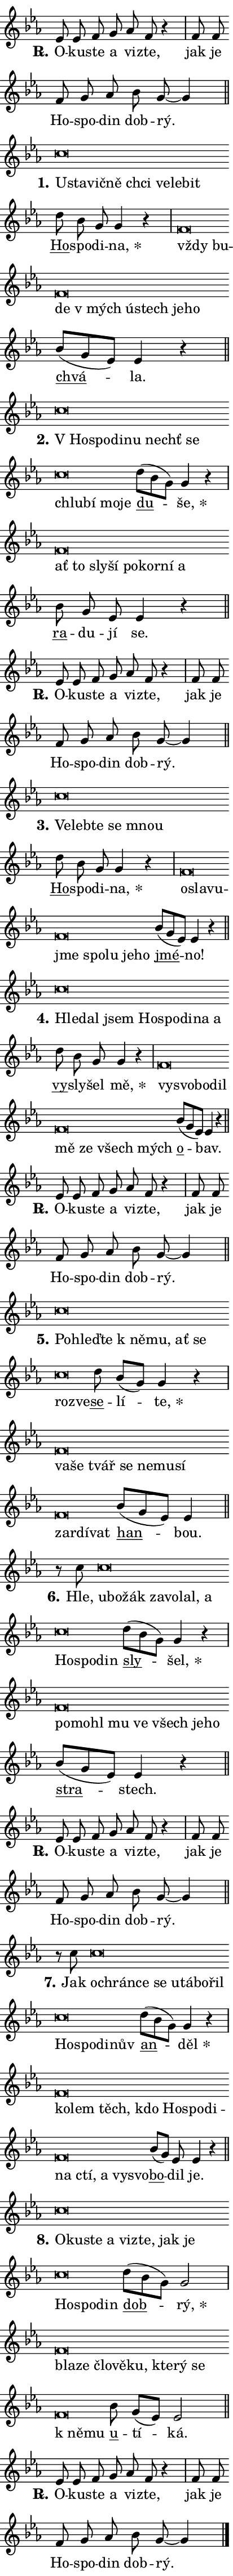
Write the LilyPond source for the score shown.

\version "2.24.0"
\header { tagline = "" }
\paper {
  indent = 0\cm
  top-margin = 0\cm
  right-margin = 0.13\cm % to fit lyric hyphens
  bottom-margin = 0\cm
  left-margin = 0\cm
  paper-width = 7\cm
  page-breaking = #ly:one-page-breaking
  system-system-spacing.basic-distance = #11
  score-system-spacing.basic-distance = #11
  ragged-last = ##f
}


%% Author: Thomas Morley
%% https://lists.gnu.org/archive/html/lilypond-user/2020-05/msg00002.html
#(define (line-position grob)
"Returns position of @var[grob} in current system:
   @code{'start}, if at first time-step
   @code{'end}, if at last time-step
   @code{'middle} otherwise
"
  (let* ((col (ly:item-get-column grob))
         (ln (ly:grob-object col 'left-neighbor))
         (rn (ly:grob-object col 'right-neighbor))
         (col-to-check-left (if (ly:grob? ln) ln col))
         (col-to-check-right (if (ly:grob? rn) rn col))
         (break-dir-left
           (and
             (ly:grob-property col-to-check-left 'non-musical #f)
             (ly:item-break-dir col-to-check-left)))
         (break-dir-right
           (and
             (ly:grob-property col-to-check-right 'non-musical #f)
             (ly:item-break-dir col-to-check-right))))
        (cond ((eqv? 1 break-dir-left) 'start)
              ((eqv? -1 break-dir-right) 'end)
              (else 'middle))))

#(define (tranparent-at-line-position vctor)
  (lambda (grob)
  "Relying on @code{line-position} select the relevant enry from @var{vctor}.
Used to determine transparency,"
    (case (line-position grob)
      ((end) (not (vector-ref vctor 0)))
      ((middle) (not (vector-ref vctor 1)))
      ((start) (not (vector-ref vctor 2))))))

noteHeadBreakVisibility =
#(define-music-function (break-visibility)(vector?)
"Makes @code{NoteHead}s transparent relying on @var{break-visibility}"
#{
  \override NoteHead.transparent =
    #(tranparent-at-line-position break-visibility)
#})

#(define delete-ledgers-for-transparent-note-heads
  (lambda (grob)
    "Reads whether a @code{NoteHead} is transparent.
If so this @code{NoteHead} is removed from @code{'note-heads} from
@var{grob}, which is supposed to be @code{LedgerLineSpanner}.
As a result ledgers are not printed for this @code{NoteHead}"
    (let* ((nhds-array (ly:grob-object grob 'note-heads))
           (nhds-list
             (if (ly:grob-array? nhds-array)
                 (ly:grob-array->list nhds-array)
                 '()))
           ;; Relies on the transparent-property being done before
           ;; Staff.LedgerLineSpanner.after-line-breaking is executed.
           ;; This is fragile ...
           (to-keep
             (remove
               (lambda (nhd)
                 (ly:grob-property nhd 'transparent #f))
               nhds-list)))
      ;; TODO find a better method to iterate over grob-arrays, similiar
      ;; to filter/remove etc for lists
      ;; For now rebuilt from scratch
      (set! (ly:grob-object grob 'note-heads)  '())
      (for-each
        (lambda (nhd)
          (ly:pointer-group-interface::add-grob grob 'note-heads nhd))
        to-keep))))

squashNotes = {
  \override NoteHead.X-extent = #'(-0.2 . 0.2)
  \override NoteHead.Y-extent = #'(-0.75 . 0)
  \override NoteHead.stencil =
    #(lambda (grob)
       (let ((pos (ly:grob-property grob 'staff-position)))
         (begin
           (if (< pos -7) (display "ERROR: Lower brevis then expected\n") (display "OK: Expected brevis position\n"))
           (if (<= pos -6) ly:text-interface::print ly:note-head::print))))
}
unSquashNotes = {
  \revert NoteHead.X-extent
  \revert NoteHead.Y-extent
  \revert NoteHead.stencil
}

hideNotes = \noteHeadBreakVisibility #begin-of-line-visible
unHideNotes = \noteHeadBreakVisibility #all-visible

% work-around for resetting accidentals
% https://lilypond.org/doc/v2.23/Documentation/notation/displaying-rhythms#unmetered-music
cadenzaMeasure = {
  \cadenzaOff
  \partial 1024 s1024
  \cadenzaOn
}

#(define-markup-command (accent layout props text) (markup?)
  "Underline accented syllable"
  (interpret-markup layout props
    #{\markup \override #'(offset . 4.3) \underline { #text }#}))

responsum = \markup \concat {
  "R" \hspace #-1.05 \path #0.1 #'((moveto 0 0.07) (lineto 0.9 0.8)) \hspace #0.05 "."
}

spaceSize = #0.6828661417322834 % exact space size for TeX Gyre Schola

\layout {
  \context {
    \Staff
    \remove "Time_signature_engraver"
    \override LedgerLineSpanner.after-line-breaking = #delete-ledgers-for-transparent-note-heads
  }
  \context {
    \Lyrics {
      \override LyricSpace.minimum-distance = \spaceSize
      \override LyricText.font-name = #"TeX Gyre Schola"
      \override LyricText.font-size = 1
      \override StanzaNumber.font-name = #"TeX Gyre Schola Bold"
      \override StanzaNumber.font-size = 1
    }
  }
  \context {
    \Score 
    \override NoteHead.text =
      #(lambda (grob) 
        (let ((pos (ly:grob-property grob 'staff-position)))
          #{\markup {
            \combine
              \halign #-0.55 \raise #(if (= pos -6) 0 0.5) \override #'(thickness . 2) \draw-line #'(3.2 . 0)
              \musicglyph "noteheads.sM1"
          }#}))
  }
}

% magnetic-lyrics.ily
%
%   written by
%     Jean Abou Samra <jean@abou-samra.fr>
%     Werner Lemberg <wl@gnu.org>
%
%   adapted by
%     Jiri Hon <jiri.hon@gmail.com>
%
% Version 2022-Apr-15

% https://www.mail-archive.com/lilypond-user@gnu.org/msg149350.html

#(define (Left_hyphen_pointer_engraver context)
   "Collect syllable-hyphen-syllable occurrences in lyrics and store
them in properties.  This engraver only looks to the left.  For
example, if the lyrics input is @code{foo -- bar}, it does the
following.

@itemize @bullet
@item
Set the @code{text} property of the @code{LyricHyphen} grob between
@q{foo} and @q{bar} to @code{foo}.

@item
Set the @code{left-hyphen} property of the @code{LyricText} grob with
text @q{foo} to the @code{LyricHyphen} grob between @q{foo} and
@q{bar}.
@end itemize

Use this auxiliary engraver in combination with the
@code{lyric-@/text::@/apply-@/magnetic-@/offset!} hook."
   (let ((hyphen #f)
         (text #f))
     (make-engraver
      (acknowledgers
       ((lyric-syllable-interface engraver grob source-engraver)
        (set! text grob)))
      (end-acknowledgers
       ((lyric-hyphen-interface engraver grob source-engraver)
        ;(when (not (grob::has-interface grob 'lyric-space-interface))
          (set! hyphen grob)));)
      ((stop-translation-timestep engraver)
       (when (and text hyphen)
         (ly:grob-set-object! text 'left-hyphen hyphen))
       (set! text #f)
       (set! hyphen #f)))))

#(define (lyric-text::apply-magnetic-offset! grob)
   "If the space between two syllables is less than the value in
property @code{LyricText@/.details@/.squash-threshold}, move the right
syllable to the left so that it gets concatenated with the left
syllable.

Use this function as a hook for
@code{LyricText@/.after-@/line-@/breaking} if the
@code{Left_@/hyphen_@/pointer_@/engraver} is active."
   (let ((hyphen (ly:grob-object grob 'left-hyphen #f)))
     (when hyphen
       (let ((left-text (ly:spanner-bound hyphen LEFT)))
         (when (grob::has-interface left-text 'lyric-syllable-interface)
           (let* ((common (ly:grob-common-refpoint grob left-text X))
                  (this-x-ext (ly:grob-extent grob common X))
                  (left-x-ext
                   (begin
                     ;; Trigger magnetism for left-text.
                     (ly:grob-property left-text 'after-line-breaking)
                     (ly:grob-extent left-text common X)))
                  ;; `delta` is the gap width between two syllables.
                  (delta (- (interval-start this-x-ext)
                            (interval-end left-x-ext)))
                  (details (ly:grob-property grob 'details))
                  (threshold (assoc-get 'squash-threshold details 0.2)))
             (when (< delta threshold)
               (let* (;; We have to manipulate the input text so that
                      ;; ligatures crossing syllable boundaries are not
                      ;; disabled.  For languages based on the Latin
                      ;; script this is essentially a beautification.
                      ;; However, for non-Western scripts it can be a
                      ;; necessity.
                      (lt (ly:grob-property left-text 'text))
                      (rt (ly:grob-property grob 'text))
                      (is-space (grob::has-interface hyphen 'lyric-space-interface))
                      (space (if is-space " " ""))
                      (extra-delta (if is-space spaceSize 0))
                      ;; Append new syllable.
                      (ltrt-space (if (and (string? lt) (string? rt))
                                (string-append lt space rt)
                                (make-concat-markup (list lt space rt))))
                      ;; Right-align `ltrt` to the right side.
                      (ltrt-space-markup (grob-interpret-markup
                               grob
                               (make-translate-markup
                                (cons (interval-length this-x-ext) 0)
                                (make-right-align-markup ltrt-space)))))
                 (begin
                   ;; Don't print `left-text`.
                   (ly:grob-set-property! left-text 'stencil #f)
                   ;; Set text and stencil (which holds all collected
                   ;; syllables so far) and shift it to the left.
                   (ly:grob-set-property! grob 'text ltrt-space)
                   (ly:grob-set-property! grob 'stencil ltrt-space-markup)
                   (ly:grob-translate-axis! grob (- (- delta extra-delta)) X))))))))))


#(define (lyric-hyphen::displace-bounds-first grob)
   ;; Make very sure this callback isn't triggered too early.
   (let ((left (ly:spanner-bound grob LEFT))
         (right (ly:spanner-bound grob RIGHT)))
     (ly:grob-property left 'after-line-breaking)
     (ly:grob-property right 'after-line-breaking)
     (ly:lyric-hyphen::print grob)))

squashThreshold = #0.4

\layout {
  \context {
    \Lyrics
    \consists #Left_hyphen_pointer_engraver
    \override LyricText.after-line-breaking =
      #lyric-text::apply-magnetic-offset!
    \override LyricHyphen.stencil = #lyric-hyphen::displace-bounds-first
    \override LyricText.details.squash-threshold = \squashThreshold
    \override LyricHyphen.minimum-distance = 0
    \override LyricHyphen.minimum-length = \squashThreshold
  }
}

squashText = \override LyricText.details.squash-threshold = 9999
unSquashText = \override LyricText.details.squash-threshold = \squashThreshold

leftText = \override LyricText.self-alignment-X = #LEFT
unLeftText = \revert LyricText.self-alignment-X

starOffset = #(lambda (grob) 
                (let ((x_offset (ly:self-alignment-interface::aligned-on-x-parent grob)))
                  (if (= x_offset 0) 0 (+ x_offset 1.2))))

star = #(define-music-function (syllable)(string?)
"Append star separator at the end of a syllable"
#{
  \once \override LyricText.X-offset = #starOffset
  \lyricmode { \markup {
    #syllable
    \override #'((font-name . "TeX Gyre Schola Bold")) \hspace #0.2 \lower #0.65 \larger "*"
  } }
#})

starAccent = #(define-music-function (syllable)(string?)
"Append star separator at the end of a syllable and make accent"
#{
  \once \override LyricText.X-offset = #starOffset
  \lyricmode { \markup {
    \accent #syllable
    \override #'((font-name . "TeX Gyre Schola Bold")) \hspace #0.2 \lower #0.65 \larger "*"
  } }
#})

breath = #(define-music-function (syllable)(string?)
"Append breathing indicator at the end of a syllable"
#{
  \lyricmode { \markup { #syllable "+" } }
#})

optionalBreath = #(define-music-function (syllable)(string?)
"Append optional breathing indicator at the end of a syllable"
#{
  \lyricmode { \markup { #syllable "(+)" } }
#})


\score {
    <<
        \new Voice = "melody" { \cadenzaOn \key es \major \relative { es'8 es f g as f r4 \cadenzaMeasure \bar "|" f8 f \bar "" f g as \bar "" bes g~ g4 \cadenzaMeasure \bar "||" \break } }
        \new Lyrics \lyricsto "melody" { \lyricmode { \set stanza = \responsum
O -- ku -- ste a vi -- zte, jak je Ho -- spo -- din dob -- rý. } }
    >>
    \layout {}
}

\score {
    <<
        \new Voice = "melody" { \cadenzaOn \key es \major \relative { \squashNotes c''\breve*1/16 \hideNotes \breve*1/16 \bar "" \breve*1/16 \bar "" \breve*1/16 \bar "" \breve*1/16 \bar "" \breve*1/16 \bar "" \breve*1/16 \breve*1/16 \bar "" \unHideNotes \unSquashNotes \bar "" d8 bes g g4 r \cadenzaMeasure \bar "|" \squashNotes f\breve*1/16 \hideNotes \breve*1/16 \bar "" \breve*1/16 \bar "" \breve*1/16 \bar "" \breve*1/16 \bar "" \breve*1/16 \bar "" \breve*1/16 \breve*1/16 \bar "" \unHideNotes \unSquashNotes \bar "" bes8[( g es)] es4 r \cadenzaMeasure \bar "||" \break } }
        \new Lyrics \lyricsto "melody" { \lyricmode { \set stanza = "1."
\leftText U -- \squashText sta -- vič -- ně chci ve -- le -- bit \unLeftText \unSquashText \markup \accent Ho -- spo -- di -- \star na, \leftText vždy \squashText bu -- de "v mých" ú -- stech je -- ho \unLeftText \unSquashText \markup \accent chvá -- la. } }
    >>
    \layout {}
}

\score {
    <<
        \new Voice = "melody" { \cadenzaOn \key es \major \relative { \squashNotes c''\breve*1/16 \hideNotes \breve*1/16 \bar "" \breve*1/16 \bar "" \breve*1/16 \bar "" \breve*1/16 \bar "" \breve*1/16 \bar "" \breve*1/16 \bar "" \breve*1/16 \bar "" \breve*1/16 \breve*1/16 \bar "" \unHideNotes \unSquashNotes \bar "" d8[( bes g)] g4 r \cadenzaMeasure \bar "|" \squashNotes f\breve*1/16 \hideNotes \breve*1/16 \bar "" \breve*1/16 \bar "" \breve*1/16 \bar "" \breve*1/16 \bar "" \breve*1/16 \bar "" \breve*1/16 \breve*1/16 \bar "" \unHideNotes \unSquashNotes \bar "" bes8 g es es4 r \cadenzaMeasure \bar "||" \break } }
        \new Lyrics \lyricsto "melody" { \lyricmode { \set stanza = "2."
\leftText "V Ho" -- \squashText spo -- di -- nu nechť se chlu -- bí mo -- je \unLeftText \unSquashText \markup \accent du -- \star še, \leftText ať \squashText to sly -- ší po -- kor -- ní a \unLeftText \unSquashText \markup \accent ra -- du -- jí se. } }
    >>
    \layout {}
}

\score {
    <<
        \new Voice = "melody" { \cadenzaOn \key es \major \relative { es'8 es f g as f r4 \cadenzaMeasure \bar "|" f8 f \bar "" f g as \bar "" bes g~ g4 \cadenzaMeasure \bar "||" \break } }
        \new Lyrics \lyricsto "melody" { \lyricmode { \set stanza = \responsum
O -- ku -- ste a vi -- zte, jak je Ho -- spo -- din dob -- rý. } }
    >>
    \layout {}
}

\score {
    <<
        \new Voice = "melody" { \cadenzaOn \key es \major \relative { \squashNotes c''\breve*1/16 \hideNotes \breve*1/16 \bar "" \breve*1/16 \bar "" \breve*1/16 \breve*1/16 \bar "" \unHideNotes \unSquashNotes \bar "" d8 bes g g4 r \cadenzaMeasure \bar "|" \squashNotes f\breve*1/16 \hideNotes \breve*1/16 \bar "" \breve*1/16 \bar "" \breve*1/16 \bar "" \breve*1/16 \bar "" \breve*1/16 \bar "" \breve*1/16 \breve*1/16 \bar "" \unHideNotes \unSquashNotes \bar "" bes8[( g es)] es4 r \cadenzaMeasure \bar "||" \break } }
        \new Lyrics \lyricsto "melody" { \lyricmode { \set stanza = "3."
\leftText Ve -- \squashText leb -- te se mnou \unLeftText \unSquashText \markup \accent Ho -- spo -- di -- \star na, \leftText o -- \squashText sla -- vu -- jme spo -- lu je -- ho \unLeftText \unSquashText \markup \accent jmé -- no! } }
    >>
    \layout {}
}

\score {
    <<
        \new Voice = "melody" { \cadenzaOn \key es \major \relative { \squashNotes c''\breve*1/16 \hideNotes \breve*1/16 \bar "" \breve*1/16 \bar "" \breve*1/16 \bar "" \breve*1/16 \bar "" \breve*1/16 \bar "" \breve*1/16 \breve*1/16 \bar "" \unHideNotes \unSquashNotes \bar "" d8 bes g g4 r \cadenzaMeasure \bar "|" \squashNotes f\breve*1/16 \hideNotes \breve*1/16 \bar "" \breve*1/16 \bar "" \breve*1/16 \bar "" \breve*1/16 \bar "" \breve*1/16 \bar "" \breve*1/16 \breve*1/16 \bar "" \unHideNotes \unSquashNotes \bar "" bes8[( g es)] es4 r \cadenzaMeasure \bar "||" \break } }
        \new Lyrics \lyricsto "melody" { \lyricmode { \set stanza = "4."
\leftText Hle -- \squashText dal jsem Ho -- spo -- di -- na a \unLeftText \unSquashText \markup \accent vy -- sly -- šel \star mě, \leftText vy -- \squashText svo -- bo -- dil mě ze všech mých \unLeftText \unSquashText \markup \accent o -- bav. } }
    >>
    \layout {}
}

\score {
    <<
        \new Voice = "melody" { \cadenzaOn \key es \major \relative { es'8 es f g as f r4 \cadenzaMeasure \bar "|" f8 f \bar "" f g as \bar "" bes g~ g4 \cadenzaMeasure \bar "||" \break } }
        \new Lyrics \lyricsto "melody" { \lyricmode { \set stanza = \responsum
O -- ku -- ste a vi -- zte, jak je Ho -- spo -- din dob -- rý. } }
    >>
    \layout {}
}

\score {
    <<
        \new Voice = "melody" { \cadenzaOn \key es \major \relative { \squashNotes c''\breve*1/16 \hideNotes \breve*1/16 \bar "" \breve*1/16 \bar "" \breve*1/16 \bar "" \breve*1/16 \bar "" \breve*1/16 \bar "" \breve*1/16 \bar "" \breve*1/16 \breve*1/16 \bar "" \unHideNotes \unSquashNotes \bar "" d8 bes[( g)] g4 r \cadenzaMeasure \bar "|" \squashNotes f\breve*1/16 \hideNotes \breve*1/16 \bar "" \breve*1/16 \bar "" \breve*1/16 \bar "" \breve*1/16 \bar "" \breve*1/16 \bar "" \breve*1/16 \bar "" \breve*1/16 \bar "" \breve*1/16 \breve*1/16 \bar "" \unHideNotes \unSquashNotes \bar "" bes8[( g es)] es4 \cadenzaMeasure \bar "||" \break } }
        \new Lyrics \lyricsto "melody" { \lyricmode { \set stanza = "5."
\leftText Po -- \squashText hleď -- te "k ně" -- mu, ať se roz -- ve -- \unLeftText \unSquashText \markup \accent se -- lí -- \star te, \leftText va -- \squashText še tvář se ne -- mu -- sí za -- rdí -- vat \unLeftText \unSquashText \markup \accent han -- bou. } }
    >>
    \layout {}
}

\score {
    <<
        \new Voice = "melody" { \cadenzaOn \key es \major \relative { r8 c''8 \squashNotes c\breve*1/16 \hideNotes \breve*1/16 \bar "" \breve*1/16 \bar "" \breve*1/16 \bar "" \breve*1/16 \bar "" \breve*1/16 \bar "" \breve*1/16 \bar "" \breve*1/16 \bar "" \breve*1/16 \breve*1/16 \bar "" \unHideNotes \unSquashNotes \bar "" d8[( bes g)] g4 r \cadenzaMeasure \bar "|" \squashNotes f\breve*1/16 \hideNotes \breve*1/16 \bar "" \breve*1/16 \bar "" \breve*1/16 \bar "" \breve*1/16 \bar "" \breve*1/16 \bar "" \breve*1/16 \breve*1/16 \bar "" \unHideNotes \unSquashNotes \bar "" bes8[( g es)] es4 r \cadenzaMeasure \bar "||" \break } }
        \new Lyrics \lyricsto "melody" { \lyricmode { \set stanza = "6."
Hle, \leftText u -- \squashText bo -- žák za -- vo -- lal, a Ho -- spo -- din \unLeftText \unSquashText \markup \accent sly -- \star šel, \leftText po -- \squashText mo -- hl mu ve všech je -- ho \unLeftText \unSquashText \markup \accent stra -- stech. } }
    >>
    \layout {}
}

\score {
    <<
        \new Voice = "melody" { \cadenzaOn \key es \major \relative { es'8 es f g as f r4 \cadenzaMeasure \bar "|" f8 f \bar "" f g as \bar "" bes g~ g4 \cadenzaMeasure \bar "||" \break } }
        \new Lyrics \lyricsto "melody" { \lyricmode { \set stanza = \responsum
O -- ku -- ste a vi -- zte, jak je Ho -- spo -- din dob -- rý. } }
    >>
    \layout {}
}

\score {
    <<
        \new Voice = "melody" { \cadenzaOn \key es \major \relative { r8 c''8 \squashNotes c\breve*1/16 \hideNotes \breve*1/16 \bar "" \breve*1/16 \bar "" \breve*1/16 \bar "" \breve*1/16 \bar "" \breve*1/16 \bar "" \breve*1/16 \bar "" \breve*1/16 \bar "" \breve*1/16 \bar "" \breve*1/16 \bar "" \breve*1/16 \breve*1/16 \bar "" \unHideNotes \unSquashNotes \bar "" d8[( bes g)] g4 r \cadenzaMeasure \bar "|" \squashNotes f\breve*1/16 \hideNotes \breve*1/16 \bar "" \breve*1/16 \bar "" \breve*1/16 \bar "" \breve*1/16 \bar "" \breve*1/16 \bar "" \breve*1/16 \bar "" \breve*1/16 \bar "" \breve*1/16 \bar "" \breve*1/16 \bar "" \breve*1/16 \breve*1/16 \bar "" \unHideNotes \unSquashNotes \bar "" bes8[( g)] es es4 r \cadenzaMeasure \bar "||" \break } }
        \new Lyrics \lyricsto "melody" { \lyricmode { \set stanza = "7."
Jak \leftText o -- \squashText chrán -- ce se u -- tá -- bo -- řil Ho -- spo -- di -- nův \unLeftText \unSquashText \markup \accent an -- \star děl \leftText ko -- \squashText lem těch, kdo Ho -- spo -- di -- na ctí, a vy -- svo -- \unLeftText \unSquashText \markup \accent bo -- dil je. } }
    >>
    \layout {}
}

\score {
    <<
        \new Voice = "melody" { \cadenzaOn \key es \major \relative { \squashNotes c''\breve*1/16 \hideNotes \breve*1/16 \bar "" \breve*1/16 \bar "" \breve*1/16 \bar "" \breve*1/16 \bar "" \breve*1/16 \bar "" \breve*1/16 \bar "" \breve*1/16 \bar "" \breve*1/16 \bar "" \breve*1/16 \breve*1/16 \bar "" \unHideNotes \unSquashNotes \bar "" d8[( bes g)] g2 \cadenzaMeasure \bar "|" \squashNotes f\breve*1/16 \hideNotes \breve*1/16 \bar "" \breve*1/16 \bar "" \breve*1/16 \bar "" \breve*1/16 \bar "" \breve*1/16 \bar "" \breve*1/16 \bar "" \breve*1/16 \bar "" \breve*1/16 \breve*1/16 \bar "" \unHideNotes \unSquashNotes \bar "" bes8 g[( es)] es2 \cadenzaMeasure \bar "||" \break } }
        \new Lyrics \lyricsto "melody" { \lyricmode { \set stanza = "8."
\leftText O -- \squashText ku -- ste a vi -- zte, jak je Ho -- spo -- din \unLeftText \unSquashText \markup \accent dob -- \star rý, \leftText bla -- \squashText ze člo -- vě -- ku, kte -- rý se "k ně" -- mu \unLeftText \unSquashText \markup \accent u -- tí -- ká. } }
    >>
    \layout {}
}

\score {
    <<
        \new Voice = "melody" { \cadenzaOn \key es \major \relative { es'8 es f g as f r4 \cadenzaMeasure \bar "|" f8 f \bar "" f g as \bar "" bes g~ g4 \cadenzaMeasure \bar "||" \break } \bar "|." }
        \new Lyrics \lyricsto "melody" { \lyricmode { \set stanza = \responsum
O -- ku -- ste a vi -- zte, jak je Ho -- spo -- din dob -- rý. } }
    >>
    \layout {}
}
